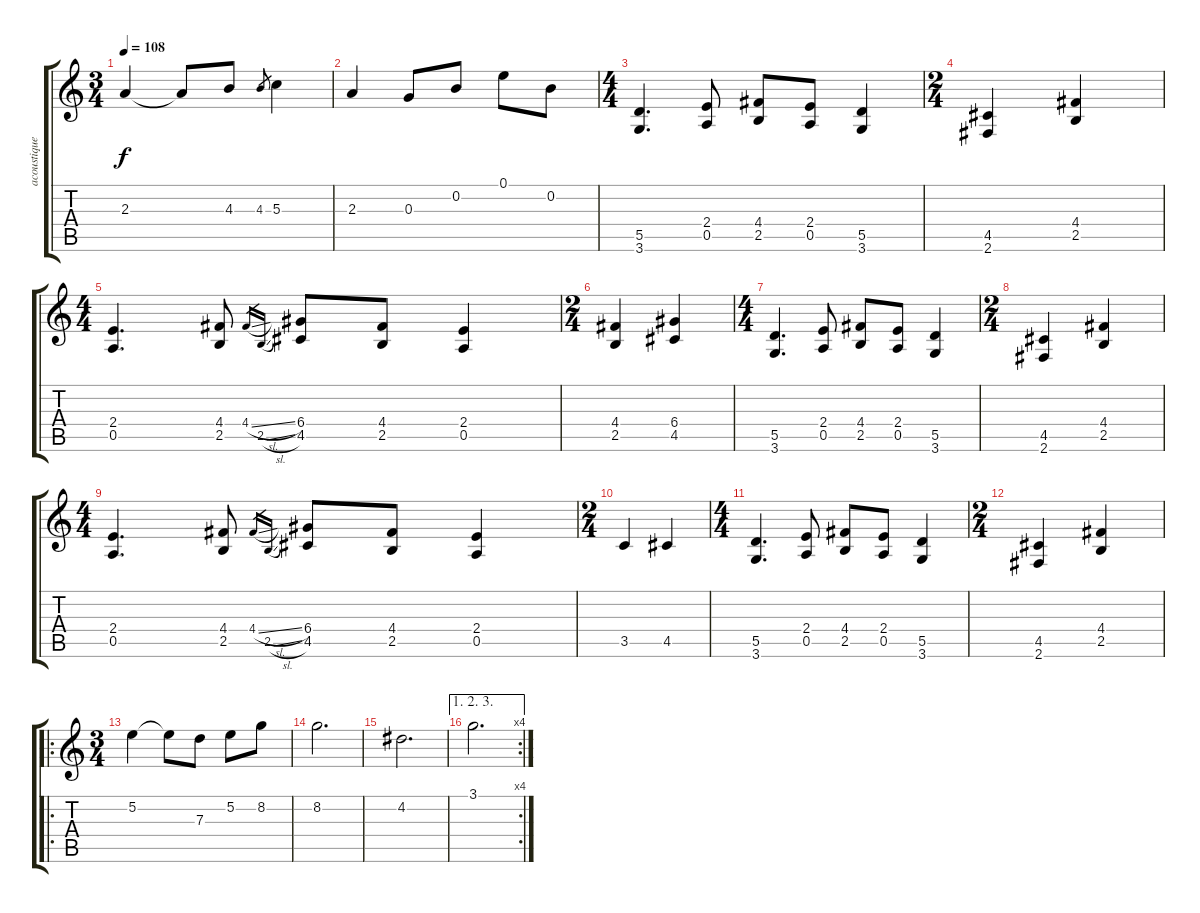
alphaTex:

\track ("acoustique 1" "acoustique") {instrument acousticguitarsteel}
\staff {score tabs}
\tuning (E4 B3 G3 D3 A2 E2) {hide}
\ts (3 4)
\tempo 108
\clef g2
\ks c
2.3.4{dy f} 2.3{t}.8 4.3.8 4.3.8{gr} 5.3.4 |
2.3.4 0.3.8 0.2.8 0.1.8 0.2.8 |
\ts (4 4)
(5.5 3.6).4{d instrument overdrivenguitar} (2.4 0.5).8 (4.4 2.5).8 (2.4 0.5).8 (5.5 3.6).4 |
\ts (2 4)
(4.5 2.6).4 (4.4 2.5).4 |
\ts (4 4)
(2.4 0.5).4{d} (4.4 2.5).8 4.4{sl}.16{gr} 2.5{sl}.16{gr} (6.4 4.5).8 (4.4 2.5).8 (2.4 0.5).4 |
\ts (2 4)
(4.4 2.5).4 (6.4 4.5).4 |
\ts (4 4)
(5.5 3.6).4{d instrument overdrivenguitar} (2.4 0.5).8 (4.4 2.5).8 (2.4 0.5).8 (5.5 3.6).4 |
\ts (2 4)
(4.5 2.6).4 (4.4 2.5).4 |
\ts (4 4)
(2.4 0.5).4{d} (4.4 2.5).8 4.4{sl}.16{gr} 2.5{sl}.16{gr} (6.4 4.5).8 (4.4 2.5).8 (2.4 0.5).4 |
\ts (2 4)
3.5.4 4.5.4 |
\ts (4 4)
(5.5 3.6).4{d instrument overdrivenguitar} (2.4 0.5).8 (4.4 2.5).8 (2.4 0.5).8 (5.5 3.6).4 |
\ts (2 4)
(4.5 2.6).4 (4.4 2.5).4 |
\ro
\ts (3 4)
5.2.4{instrument overdrivenguitar} 5.2{t}.8 7.3.8 5.2.8 8.2.8 |
8.2.2{d} |
4.2.2{d} |
\ae (1 2 3)
\rc 4
3.1.2{d}
